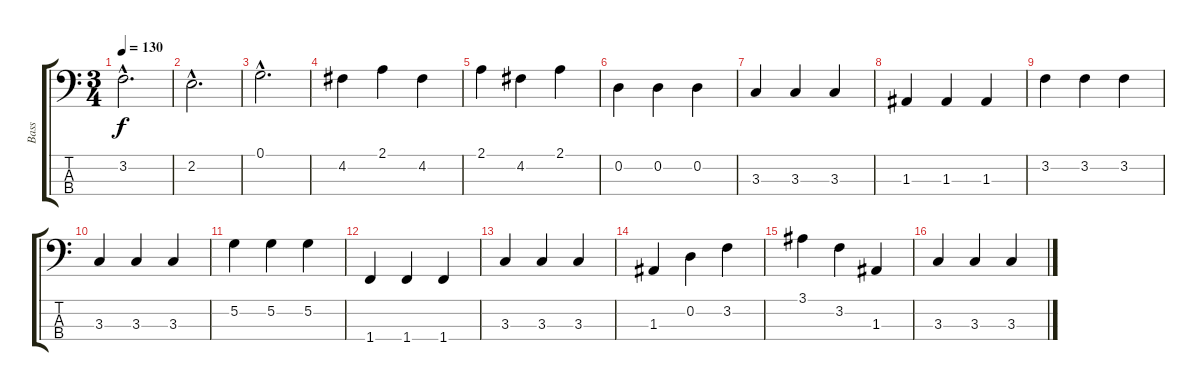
\track ("Bass" "Bass") {instrument electricbassfinger}
\staff {score tabs}
\tuning (G2 D2 A1 E1) {hide}
\ts (3 4)
\tempo 130
\clef f4
\ks c
3.2{hac}.2{d dy f} |
2.2{hac}.2{d} |
0.1{hac}.2{d} |
4.2.4 2.1.4 4.2.4 |
2.1.4 4.2.4 2.1.4 |
0.2.4 0.2.4 0.2.4 |
3.3.4 3.3.4 3.3.4 |
1.3.4 1.3.4 1.3.4 |
3.2.4 3.2.4 3.2.4 |
3.3.4 3.3.4 3.3.4 |
5.2.4 5.2.4 5.2.4 |
1.4.4 1.4.4 1.4.4 |
3.3.4 3.3.4 3.3.4 |
1.3.4 0.2.4 3.2.4 |
3.1.4 3.2.4 1.3.4 |
3.3.4 3.3.4 3.3.4
